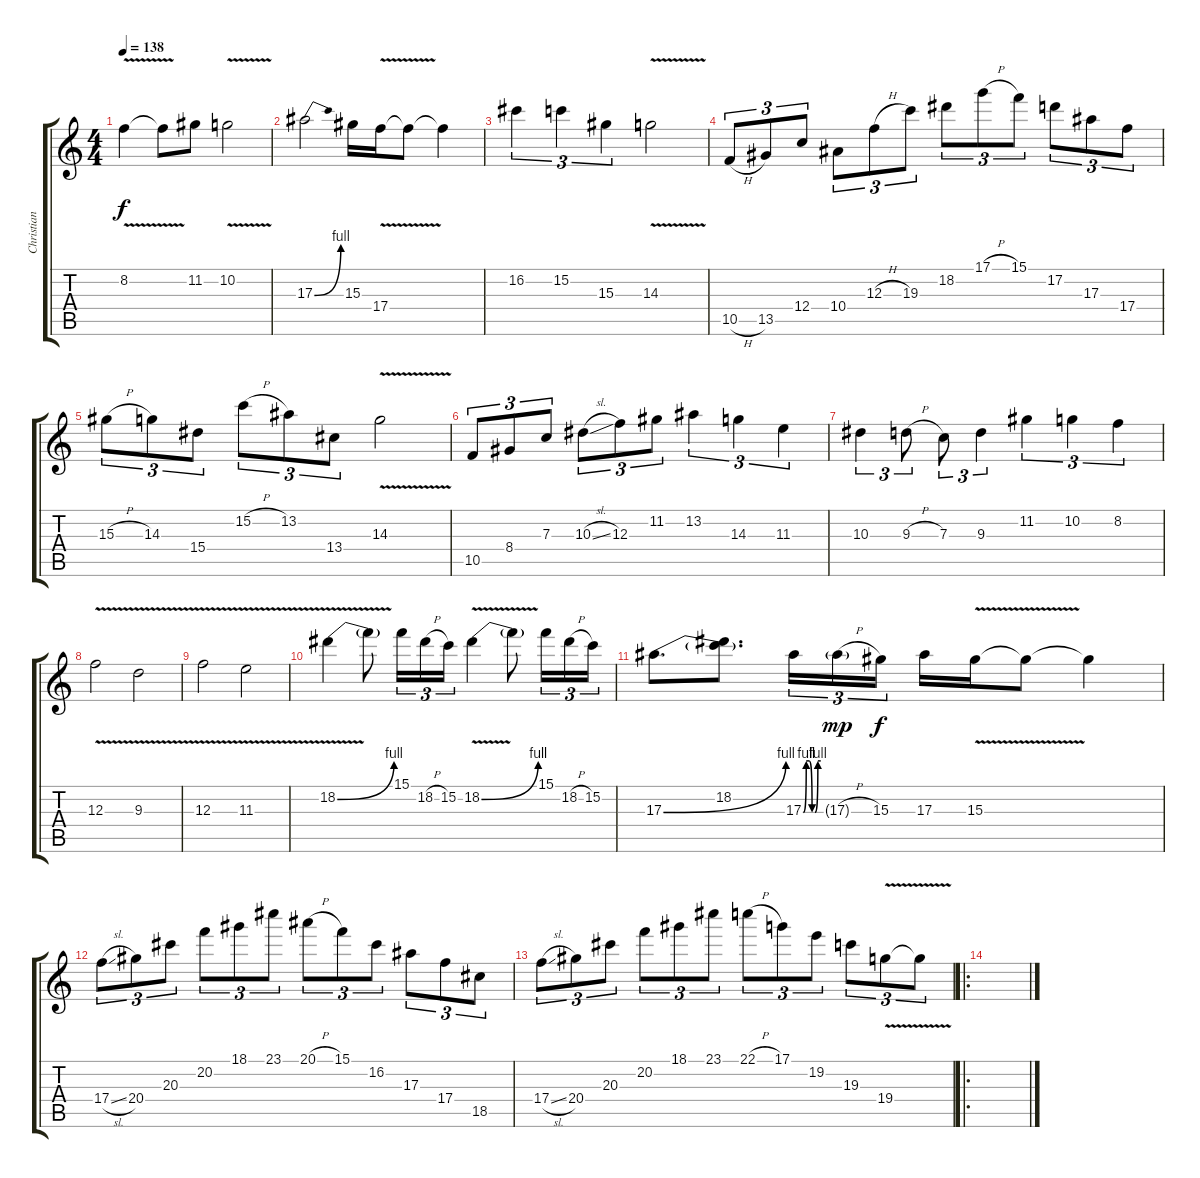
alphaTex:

\track ("Christian Muenzner 2" "Christian ") {instrument distortionguitar}
\staff {score tabs}
\tuning (D4 A3 F3 C3 G2 D2) {hide}
\ts (4 4)
\tempo 138
\clef g2
\ks c
8.2{v}.4{dy f} 8.2{t}.8 11.2.8 10.2{v}.2 |
17.3{be (bend 0 0 60 4)}.2 15.3.16 17.4{v}.16 17.4{t}.8 17.4{t}.4 |
16.2.4{tu (3 2)} 15.2.4{tu (3 2)} 15.3.4{tu (3 2)} 14.3{v}.2 |
10.5{h}.8{tu (3 2)} 13.5.8{tu (3 2)} 12.4.8{tu (3 2)} 10.4.8{tu (3 2)} 12.3{h}.8{tu (3 2)} 19.3.8{tu (3 2)} 18.2.8{tu (3 2)} 17.1{h}.8{tu (3 2)} 15.1.8{tu (3 2)} 17.2.8{tu (3 2)} 17.3.8{tu (3 2)} 17.4.8{tu (3 2)} |
15.3{h}.8{tu (3 2)} 14.3.8{tu (3 2)} 15.4.8{tu (3 2)} 15.2{h}.8{tu (3 2)} 13.2.8{tu (3 2)} 13.4.8{tu (3 2)} 14.3{v}.2 |
10.5.8{tu (3 2)} 8.4.8{tu (3 2)} 7.3.8{tu (3 2)} 10.3{sl}.8{tu (3 2)} 12.3.8{tu (3 2)} 11.2.8{tu (3 2)} 13.2.4{tu (3 2)} 14.3.4{tu (3 2)} 11.3.4{tu (3 2)} |
10.3.4{tu (3 2)} 9.3{h}.8{tu (3 2)} 7.3.8{tu (3 2)} 9.3.4{tu (3 2)} 11.2.4{tu (3 2)} 10.2.4{tu (3 2)} 8.2.4{tu (3 2)} |
12.3{v}.2 9.3{v}.2 |
12.3{v}.2 11.3{v}.2 |
18.2{be (bend 0 0 60 4) v}.4 18.2{t}.8 15.1.16{tu (3 2)} 18.2{h}.16{tu (3 2)} 15.2.16{tu (3 2)} 18.2{be (bend 0 0 60 4) v}.4 18.2{t}.8 15.1.16{tu (3 2)} 18.2{h}.16{tu (3 2)} 15.2.16{tu (3 2)} |
17.3{be (bend 0 0 60 4)}.8{d} (18.2 17.3{t}).8{d} 17.3{be (custom 0 0 10 4 20 4 30 0 40 0 50 4 60 4)}.16{tu (3 2)} 17.3{h g}.16{tu (3 2) dy mp} 15.3.16{tu (3 2) dy f} 17.3.16 15.3{v}.16 15.3{t}.8 15.3{t}.4 |
17.4{sl}.8{tu (3 2)} 20.4.8{tu (3 2)} 20.3.8{tu (3 2)} 20.2.8{tu (3 2)} 18.1.8{tu (3 2)} 23.1.8{tu (3 2)} 20.1{h}.8{tu (3 2)} 15.1.8{tu (3 2)} 16.2.8{tu (3 2)} 17.3.8{tu (3 2)} 17.4.8{tu (3 2)} 18.5.8{tu (3 2)} |
17.4{sl}.8{tu (3 2)} 20.4.8{tu (3 2)} 20.3.8{tu (3 2)} 20.2.8{tu (3 2)} 18.1.8{tu (3 2)} 23.1.8{tu (3 2)} 22.1{h}.8{tu (3 2)} 17.1.8{tu (3 2)} 19.2.8{tu (3 2)} 19.3.8{tu (3 2)} 19.4{v}.8{tu (3 2)} 19.4{t}.8{tu (3 2)} |
\ro
